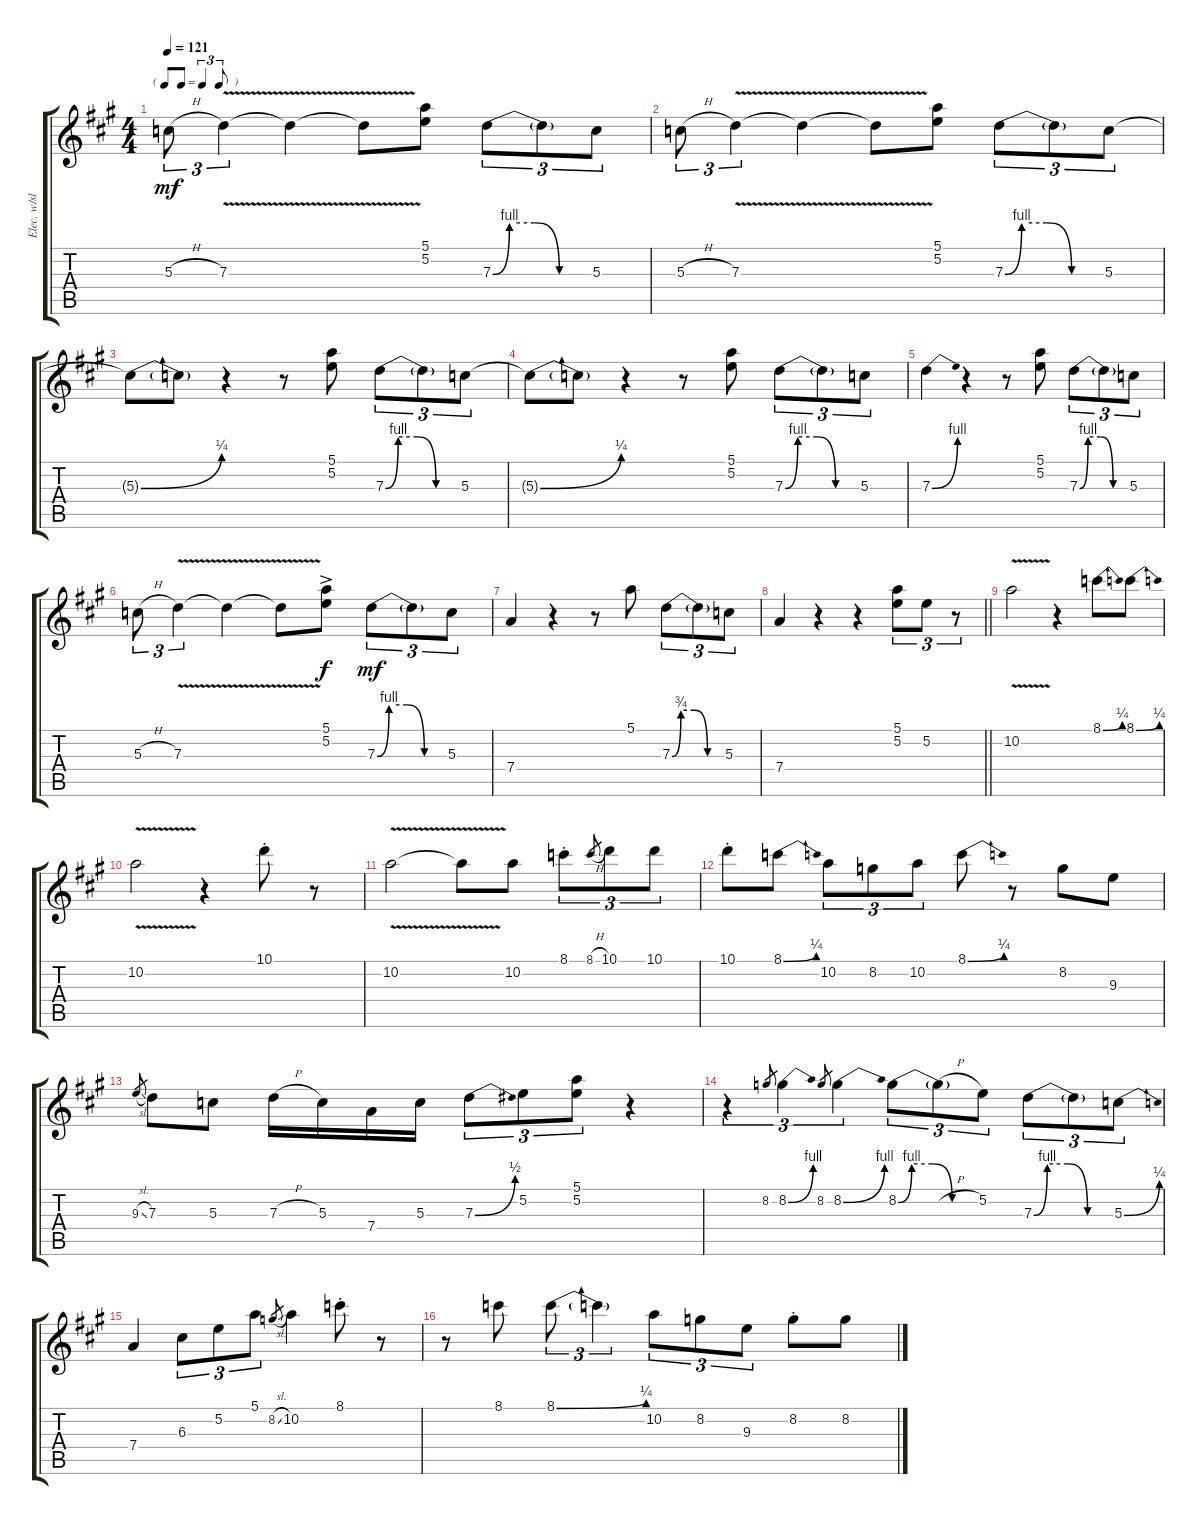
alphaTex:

\track ("Elec. w/slight dist" "Elec. w/sl") {instrument distortionguitar}
\staff {score tabs}
\tuning (E4 B3 G3 D3 A2 E2) {hide}
\ts (4 4)
\tf triplet8th
\tempo 121
\clef g2
\ks a
5.3{h}.8{tu (3 2) dy mf} 7.3{v}.4{tu (3 2)} 7.3{v t}.4 7.3{v t}.8 (5.1 5.2).8 7.3{be (custom 0 0 10 4 25 4 40 0 60 0)}.8{tu (3 2)} 7.3{t}.8{tu (3 2)} 5.3.8{tu (3 2)} |
5.3{h}.8{tu (3 2)} 7.3{v}.4{tu (3 2)} 7.3{v t}.4 7.3{v t}.8 (5.1 5.2).8 7.3{be (custom 0 0 10 4 25 4 40 0 60 0)}.8{tu (3 2)} 7.3{t}.8{tu (3 2)} 5.3.8{tu (3 2)} |
5.3{be (bend 0 0 60 1) t}.8 5.3{t}.8 r.4 r.8 (5.1 5.2).8 7.3{be (custom 0 0 10 4 25 4 40 0 60 0)}.8{tu (3 2)} 7.3{t}.8{tu (3 2)} 5.3.8{tu (3 2)} |
5.3{be (bend 0 0 60 1) t}.8 5.3{t}.8 r.4 r.8 (5.1 5.2).8 7.3{be (custom 0 0 10 4 25 4 40 0 60 0)}.8{tu (3 2)} 7.3{t}.8{tu (3 2)} 5.3.8{tu (3 2)} |
7.3{be (bend 0 0 60 4)}.4 r.4 r.8 (5.1 5.2).8 7.3{be (custom 0 0 10 4 25 4 40 0 60 0)}.8{tu (3 2)} 7.3{t}.8{tu (3 2)} 5.3.8{tu (3 2)} |
5.3{h}.8{tu (3 2)} 7.3{v}.4{tu (3 2)} 7.3{v t}.4 7.3{v t}.8 (5.1{ac} 5.2{ac}).8{dy f} 7.3{be (custom 0 0 10 4 25 4 40 0 60 0)}.8{tu (3 2) dy mf} 7.3{t}.8{tu (3 2)} 5.3.8{tu (3 2)} |
7.4.4 r.4 r.8 5.1.8 7.3{be (custom 0 0 10 3 25 3 40 0 60 0)}.8{tu (3 2)} 7.3{t}.8{tu (3 2)} 5.3.8{tu (3 2)} |
\barLineRight lightlight
7.4.4 r.4 r.4 (5.1 5.2).8{tu (3 2)} 5.2.8{tu (3 2)} r.8{tu (3 2)} |
10.2{v}.2 r.4 8.1{be (bend 0 0 60 1)}.8 8.1{be (bend 0 0 60 1)}.8 |
10.2{v}.2 r.4 10.1{st}.8 r.8 |
10.2{v}.2 10.2{v t}.8 10.2.8 8.1{st}.8{tu (3 2)} 8.1{h}.8{gr} 10.1.8{tu (3 2)} 10.1.8{tu (3 2)} |
10.1{st}.8 8.1{be (bend 0 0 60 1)}.8 10.2.8{tu (3 2)} 8.2.8{tu (3 2)} 10.2.8{tu (3 2)} 8.1{be (bend 0 0 60 1)}.8 r.8 8.2.8 9.3.8 |
9.3{sl}.8{gr} 7.3.8 5.3.8 7.3{h}.16 5.3.16 7.4.16 5.3.16 7.3{be (bend 0 0 60 2)}.8{tu (3 2)} 5.2.8{tu (3 2)} (5.1 5.2).8{tu (3 2)} r.4 |
r.4{tu (3 2)} 8.2.8{gr} 8.2{be (bend 0 0 60 4)}.4{tu (3 2)} 8.2.8{gr} 8.2{be (bend 0 0 60 4)}.4{tu (3 2)} 8.2{be (custom 0 0 10 4 25 4 40 0 60 0)}.8{tu (3 2)} 8.2{h t}.8{tu (3 2)} 5.2.8{tu (3 2)} 7.3{be (custom 0 0 10 4 25 4 40 0 60 0)}.8{tu (3 2)} 7.3{t}.8{tu (3 2)} 5.3{be (bend 0 0 60 1)}.8{tu (3 2)} |
7.4.4 6.3.8{tu (3 2)} 5.2.8{tu (3 2)} 5.1.8{tu (3 2)} 8.2{sl}.8{gr} 10.2.4 8.1{st}.8 r.8 |
r.8 8.1.8 8.1{be (bend 0 0 60 1)}.8{tu (3 2)} 8.1{t}.4{tu (3 2)} 10.2.8{tu (3 2)} 8.2.8{tu (3 2)} 9.3.8{tu (3 2)} 8.2{st}.8 8.2.8
